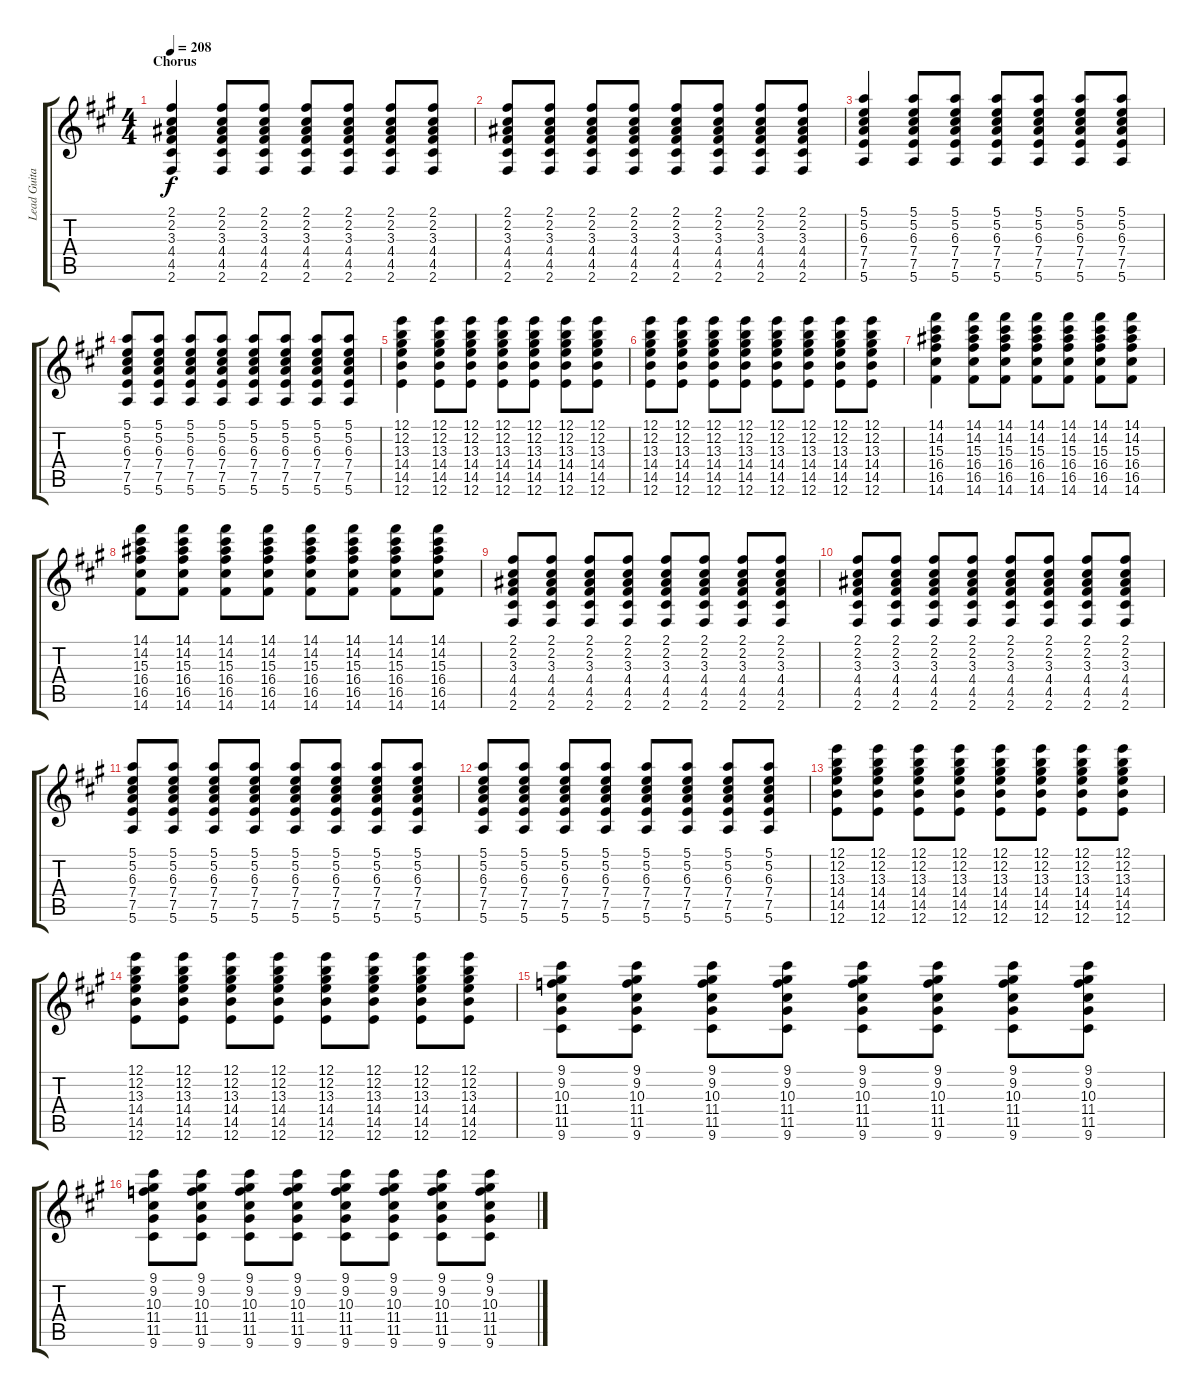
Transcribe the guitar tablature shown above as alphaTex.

\track ("Lead Guitar" "Lead Guita") {instrument distortionguitar}
\staff {score tabs}
\tuning (E4 B3 G3 D3 A2 E2) {hide}
\ts (4 4)
\section ("" "Chorus")
\tempo 208
\clef g2
\ks a
(2.1 2.2 3.3 4.4 4.5 2.6).4{dy f} (2.1 2.2 3.3 4.4 4.5 2.6).8 (2.1 2.2 3.3 4.4 4.5 2.6).8 (2.1 2.2 3.3 4.4 4.5 2.6).8 (2.1 2.2 3.3 4.4 4.5 2.6).8 (2.1 2.2 3.3 4.4 4.5 2.6).8 (2.1 2.2 3.3 4.4 4.5 2.6).8 |
(2.1 2.2 3.3 4.4 4.5 2.6).8 (2.1 2.2 3.3 4.4 4.5 2.6).8 (2.1 2.2 3.3 4.4 4.5 2.6).8 (2.1 2.2 3.3 4.4 4.5 2.6).8 (2.1 2.2 3.3 4.4 4.5 2.6).8 (2.1 2.2 3.3 4.4 4.5 2.6).8 (2.1 2.2 3.3 4.4 4.5 2.6).8 (2.1 2.2 3.3 4.4 4.5 2.6).8 |
(5.1 5.2 6.3 7.4 7.5 5.6).4 (5.1 5.2 6.3 7.4 7.5 5.6).8 (5.1 5.2 6.3 7.4 7.5 5.6).8 (5.1 5.2 6.3 7.4 7.5 5.6).8 (5.1 5.2 6.3 7.4 7.5 5.6).8 (5.1 5.2 6.3 7.4 7.5 5.6).8 (5.1 5.2 6.3 7.4 7.5 5.6).8 |
(5.1 5.2 6.3 7.4 7.5 5.6).8 (5.1 5.2 6.3 7.4 7.5 5.6).8 (5.1 5.2 6.3 7.4 7.5 5.6).8 (5.1 5.2 6.3 7.4 7.5 5.6).8 (5.1 5.2 6.3 7.4 7.5 5.6).8 (5.1 5.2 6.3 7.4 7.5 5.6).8 (5.1 5.2 6.3 7.4 7.5 5.6).8 (5.1 5.2 6.3 7.4 7.5 5.6).8 |
(12.1 12.2 13.3 14.4 14.5 12.6).4 (12.1 12.2 13.3 14.4 14.5 12.6).8 (12.1 12.2 13.3 14.4 14.5 12.6).8 (12.1 12.2 13.3 14.4 14.5 12.6).8 (12.1 12.2 13.3 14.4 14.5 12.6).8 (12.1 12.2 13.3 14.4 14.5 12.6).8 (12.1 12.2 13.3 14.4 14.5 12.6).8 |
(12.1 12.2 13.3 14.4 14.5 12.6).8 (12.1 12.2 13.3 14.4 14.5 12.6).8 (12.1 12.2 13.3 14.4 14.5 12.6).8 (12.1 12.2 13.3 14.4 14.5 12.6).8 (12.1 12.2 13.3 14.4 14.5 12.6).8 (12.1 12.2 13.3 14.4 14.5 12.6).8 (12.1 12.2 13.3 14.4 14.5 12.6).8 (12.1 12.2 13.3 14.4 14.5 12.6).8 |
(14.1 14.2 15.3 16.4 16.5 14.6).4 (14.1 14.2 15.3 16.4 16.5 14.6).8 (14.1 14.2 15.3 16.4 16.5 14.6).8 (14.1 14.2 15.3 16.4 16.5 14.6).8 (14.1 14.2 15.3 16.4 16.5 14.6).8 (14.1 14.2 15.3 16.4 16.5 14.6).8 (14.1 14.2 15.3 16.4 16.5 14.6).8 |
(14.1 14.2 15.3 16.4 16.5 14.6).8 (14.1 14.2 15.3 16.4 16.5 14.6).8 (14.1 14.2 15.3 16.4 16.5 14.6).8 (14.1 14.2 15.3 16.4 16.5 14.6).8 (14.1 14.2 15.3 16.4 16.5 14.6).8 (14.1 14.2 15.3 16.4 16.5 14.6).8 (14.1 14.2 15.3 16.4 16.5 14.6).8 (14.1 14.2 15.3 16.4 16.5 14.6).8 |
(2.1 2.2 3.3 4.4 4.5 2.6).8 (2.1 2.2 3.3 4.4 4.5 2.6).8 (2.1 2.2 3.3 4.4 4.5 2.6).8 (2.1 2.2 3.3 4.4 4.5 2.6).8 (2.1 2.2 3.3 4.4 4.5 2.6).8 (2.1 2.2 3.3 4.4 4.5 2.6).8 (2.1 2.2 3.3 4.4 4.5 2.6).8 (2.1 2.2 3.3 4.4 4.5 2.6).8 |
(2.1 2.2 3.3 4.4 4.5 2.6).8 (2.1 2.2 3.3 4.4 4.5 2.6).8 (2.1 2.2 3.3 4.4 4.5 2.6).8 (2.1 2.2 3.3 4.4 4.5 2.6).8 (2.1 2.2 3.3 4.4 4.5 2.6).8 (2.1 2.2 3.3 4.4 4.5 2.6).8 (2.1 2.2 3.3 4.4 4.5 2.6).8 (2.1 2.2 3.3 4.4 4.5 2.6).8 |
(5.1 5.2 6.3 7.4 7.5 5.6).8 (5.1 5.2 6.3 7.4 7.5 5.6).8 (5.1 5.2 6.3 7.4 7.5 5.6).8 (5.1 5.2 6.3 7.4 7.5 5.6).8 (5.1 5.2 6.3 7.4 7.5 5.6).8 (5.1 5.2 6.3 7.4 7.5 5.6).8 (5.1 5.2 6.3 7.4 7.5 5.6).8 (5.1 5.2 6.3 7.4 7.5 5.6).8 |
(5.1 5.2 6.3 7.4 7.5 5.6).8 (5.1 5.2 6.3 7.4 7.5 5.6).8 (5.1 5.2 6.3 7.4 7.5 5.6).8 (5.1 5.2 6.3 7.4 7.5 5.6).8 (5.1 5.2 6.3 7.4 7.5 5.6).8 (5.1 5.2 6.3 7.4 7.5 5.6).8 (5.1 5.2 6.3 7.4 7.5 5.6).8 (5.1 5.2 6.3 7.4 7.5 5.6).8 |
(12.1 12.2 13.3 14.4 14.5 12.6).8 (12.1 12.2 13.3 14.4 14.5 12.6).8 (12.1 12.2 13.3 14.4 14.5 12.6).8 (12.1 12.2 13.3 14.4 14.5 12.6).8 (12.1 12.2 13.3 14.4 14.5 12.6).8 (12.1 12.2 13.3 14.4 14.5 12.6).8 (12.1 12.2 13.3 14.4 14.5 12.6).8 (12.1 12.2 13.3 14.4 14.5 12.6).8 |
(12.1 12.2 13.3 14.4 14.5 12.6).8 (12.1 12.2 13.3 14.4 14.5 12.6).8 (12.1 12.2 13.3 14.4 14.5 12.6).8 (12.1 12.2 13.3 14.4 14.5 12.6).8 (12.1 12.2 13.3 14.4 14.5 12.6).8 (12.1 12.2 13.3 14.4 14.5 12.6).8 (12.1 12.2 13.3 14.4 14.5 12.6).8 (12.1 12.2 13.3 14.4 14.5 12.6).8 |
(9.1 9.2 10.3 11.4 11.5 9.6).8 (9.1 9.2 10.3 11.4 11.5 9.6).8 (9.1 9.2 10.3 11.4 11.5 9.6).8 (9.1 9.2 10.3 11.4 11.5 9.6).8 (9.1 9.2 10.3 11.4 11.5 9.6).8 (9.1 9.2 10.3 11.4 11.5 9.6).8 (9.1 9.2 10.3 11.4 11.5 9.6).8 (9.1 9.2 10.3 11.4 11.5 9.6).8 |
(9.1 9.2 10.3 11.4 11.5 9.6).8 (9.1 9.2 10.3 11.4 11.5 9.6).8 (9.1 9.2 10.3 11.4 11.5 9.6).8 (9.1 9.2 10.3 11.4 11.5 9.6).8 (9.1 9.2 10.3 11.4 11.5 9.6).8 (9.1 9.2 10.3 11.4 11.5 9.6).8 (9.1 9.2 10.3 11.4 11.5 9.6).8 (9.1 9.2 10.3 11.4 11.5 9.6).8
